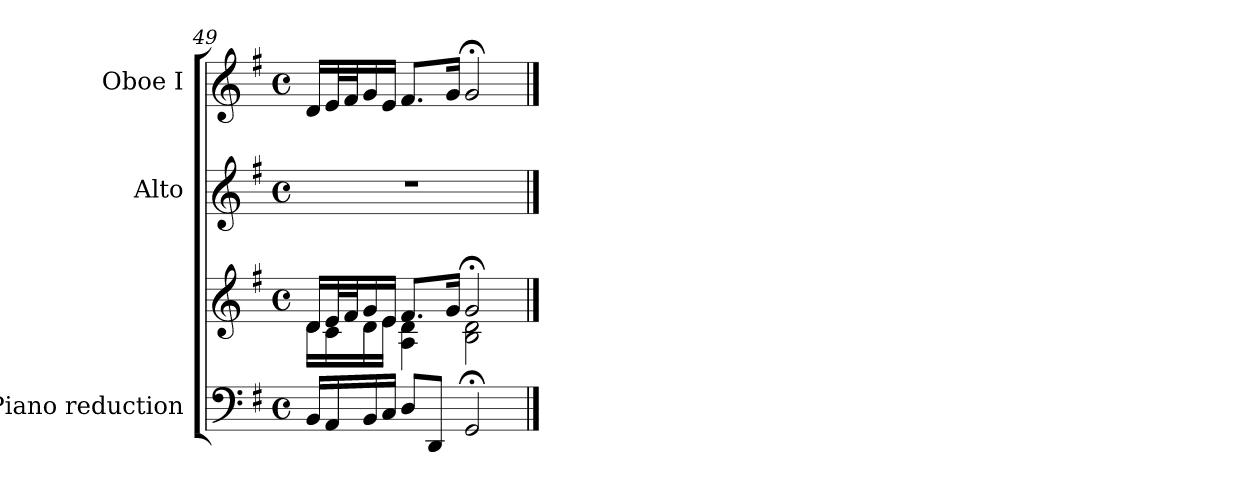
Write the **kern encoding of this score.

**kern	**kern	**kern	**kern
*part3	*part3	*part2	*part1
*staff4	*staff3	*staff2	*staff1
*I"Piano reduction	*	*I"Alto	*I"Oboe I
*I'Pno	*	*	*I'Ob
*clefF4	*clefG2	*clefG2	*clefG2
*k[f#]	*k[f#]	*k[f#]	*k[f#]
*M4/4	*M4/4	*M4/4	*M4/4
*met(c)	*met(c)	*met(c)	*met(c)
=49	=49	=49	=49
*	*^	*	*
16BB/LL	16d/LL	16d\LL	1r	16d/LL
16AA/	32e/L	16c\	.	32e/L
.	32f#/J	.	.	32f#/J
16BB/	16g/	16d\	.	16g/
16C/JJ	16e/JJ	16e\JJ	.	16e/JJ
8D/L	8.f#/L	4A\ 4d\	.	8.f#/L
8DD/J	.	.	.	.
.	16g/Jk	.	.	16g/Jk
2GG;/	2g;</	2B\ 2d\	.	2g;</
*	*v	*v	*	*
==	==	==	==
*-	*-	*-	*-
